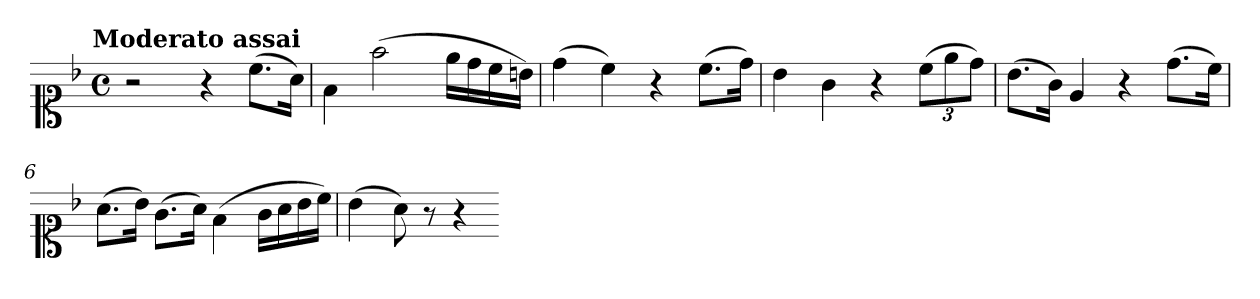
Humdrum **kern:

**kern
*part1
*staff1
*clefC1
*k[b-]
!!LO:TX:omd:t=Moderato assai
*M4/4
*met(c)
*MM114
=1
2r
4r
(8.ccL
16aJk)
=2
4f\
(2ff
16eeLL
16dd
16cc
16bnJJ)
=3
(4dd
4cc)
4r
(8.ccL
16ddJk)
=4
4b-
4g
4r
(12ccL
12ee
12ddJ)
!!LO:LB:g=z
=5
(8.b-L
16gJk)
4e
4r
(8.ddL
16ccJk)
=6
(8.aL
16b-Jk)
(8.gL
16aJk)
(4f\
16gLL
16a
16b-
16ccJJ)
=7
(4b-
8a)
8r
4r
=-
*-
